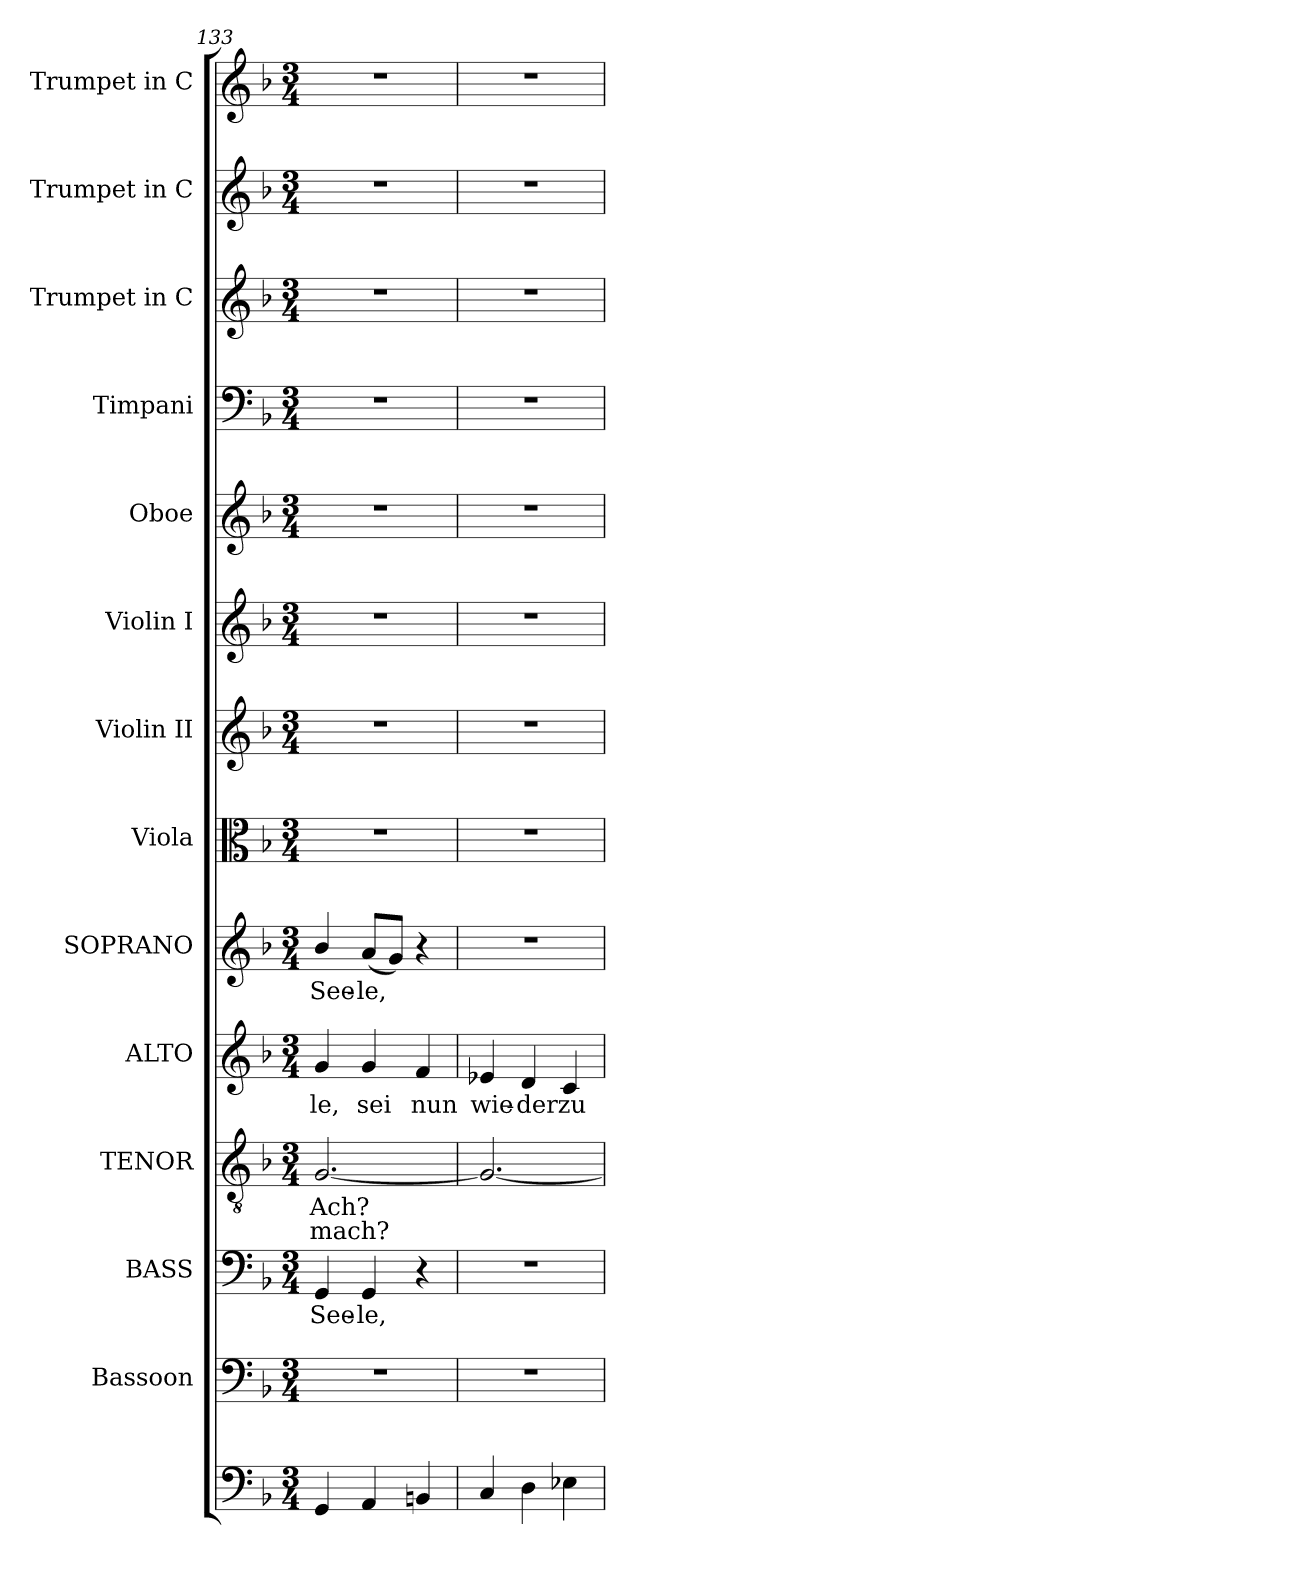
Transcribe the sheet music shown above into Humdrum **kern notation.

**kern	**kern	**kern	**text	**kern	**text	**text	**kern	**text	**kern	**text	**kern	**kern	**kern	**kern	**kern	**kern	**kern	**kern
*part14	*part13	*part12	*part12	*part11	*part11	*part11	*part10	*part10	*part9	*part9	*part8	*part7	*part6	*part5	*part4	*part3	*part2	*part1
*staff14	*staff13	*staff12	*staff12	*staff11	*staff11	*staff11	*staff10	*staff10	*staff9	*staff9	*staff8	*staff7	*staff6	*staff5	*staff4	*staff3	*staff2	*staff1
*	*I"Bassoon	*I"BASS	*	*I"TENOR	*	*	*I"ALTO	*	*I"SOPRANO	*	*I"Viola	*I"Violin II	*I"Violin I	*I"Oboe	*I"Timpani	*I"Trumpet in C	*I"Trumpet in C	*I"Trumpet in C
*	*	*	*	*	*	*	*I'Alto	*	*I'Soprano	*	*I'Viola	*I'Violin II	*I'Violin I	*I'Oboe	*I'Timp.	*	*	*
*clefF4	*clefF4	*clefF4	*	*clefGv2	*	*	*clefG2	*	*clefG2	*	*clefC3	*clefG2	*clefG2	*clefG2	*clefF4	*clefG2	*clefG2	*clefG2
*	*	*	*	*ITrd7c12	*	*	*	*	*	*	*	*	*	*	*	*	*	*
*k[b-]	*k[b-]	*k[b-]	*	*k[b-]	*	*	*k[b-]	*	*k[b-]	*	*k[b-]	*k[b-]	*k[b-]	*k[b-]	*k[b-]	*k[b-]	*k[b-]	*k[b-]
*F:	*F:	*F:	*	*F:	*	*	*F:	*	*F:	*	*F:	*F:	*F:	*F:	*F:	*F:	*F:	*F:
*M3/4	*M3/4	*M3/4	*	*M3/4	*	*	*M3/4	*	*M3/4	*	*M3/4	*M3/4	*M3/4	*M3/4	*M3/4	*M3/4	*M3/4	*M3/4
=133	=133	=133	=133	=133	=133	=133	=133	=133	=133	=133	=133	=133	=133	=133	=133	=133	=133	=133
!	!LO:N:vis=1	!	!	!	!	!	!	!	!	!	!	!	!	!	!	!	!	!
!	!	!	!LO:LY:b:color=#000000	!	!	!	!	!	!	!	!	!	!	!	!	!	!	!
!	!	!	!	!	!LO:LY:b:color=#000000	!LO:LY:b:color=#000000	!	!	!	!	!	!	!	!	!	!	!	!
!	!	!	!	!	!	!	!	!LO:LY:b:color=#000000	!	!	!	!	!	!	!	!	!	!
!	!	!	!	!	!	!	!	!	!	!LO:LY:b:color=#000000	!LO:N:vis=1	!LO:N:vis=1	!LO:N:vis=1	!LO:N:vis=1	!LO:N:vis=1	!LO:N:vis=1	!LO:N:vis=1	!LO:N:vis=1
4GGi/	2.r	4GGi/	See-	[2.GGi/	Ach?	-mach?	4gi/	-le,	4b-i/	See-	2.r	2.r	2.r	2.r	2.r	2.r	2.r	2.r
!	!	!	!LO:LY:b:color=#000000	!	!	!	!	!	!	!	!	!	!	!	!	!	!	!
!	!	!	!	!	!	!	!	!LO:LY:b:color=#000000	!	!	!	!	!	!	!	!	!	!
!	!	!	!	!	!	!	!	!	!	!LO:LY:b:color=#000000	!	!	!	!	!	!	!	!
4AAi/	.	4GGi/	-le,	.	.	.	4gi/	sei	(8ai/L	-le,	.	.	.	.	.	.	.	.
.	.	.	.	.	.	.	.	.	8gi/J)	.	.	.	.	.	.	.	.	.
!	!	!	!	!	!	!	!	!LO:LY:b:color=#000000	!	!	!	!	!	!	!	!	!	!
4BBni/	.	4r	.	.	.	.	4fi/	nun	4r	.	.	.	.	.	.	.	.	.
=134	=134	=134	=134	=134	=134	=134	=134	=134	=134	=134	=134	=134	=134	=134	=134	=134	=134	=134
!	!LO:N:vis=1	!LO:N:vis=1	!	!	!	!	!	!	!	!	!	!	!	!	!	!	!	!
!	!	!	!	!	!	!	!	!LO:LY:b:color=#000000	!LO:N:vis=1	!	!LO:N:vis=1	!LO:N:vis=1	!LO:N:vis=1	!LO:N:vis=1	!LO:N:vis=1	!LO:N:vis=1	!LO:N:vis=1	!LO:N:vis=1
4Ci/	2.r	2.r	.	2.GGi/_	.	.	4e-Xi/	wie-	2.r	.	2.r	2.r	2.r	2.r	2.r	2.r	2.r	2.r
!	!	!	!	!	!	!	!	!LO:LY:b:color=#000000	!	!	!	!	!	!	!	!	!	!
4Di\	.	.	.	.	.	.	4di/	-der	.	.	.	.	.	.	.	.	.	.
!	!	!	!	!	!	!	!	!LO:LY:b:color=#000000	!	!	!	!	!	!	!	!	!	!
4E-Xi\	.	.	.	.	.	.	4ci/	zu-	.	.	.	.	.	.	.	.	.	.
=	=	=	=	=	=	=	=	=	=	=	=	=	=	=	=	=	=	=
*-	*-	*-	*-	*-	*-	*-	*-	*-	*-	*-	*-	*-	*-	*-	*-	*-	*-	*-
